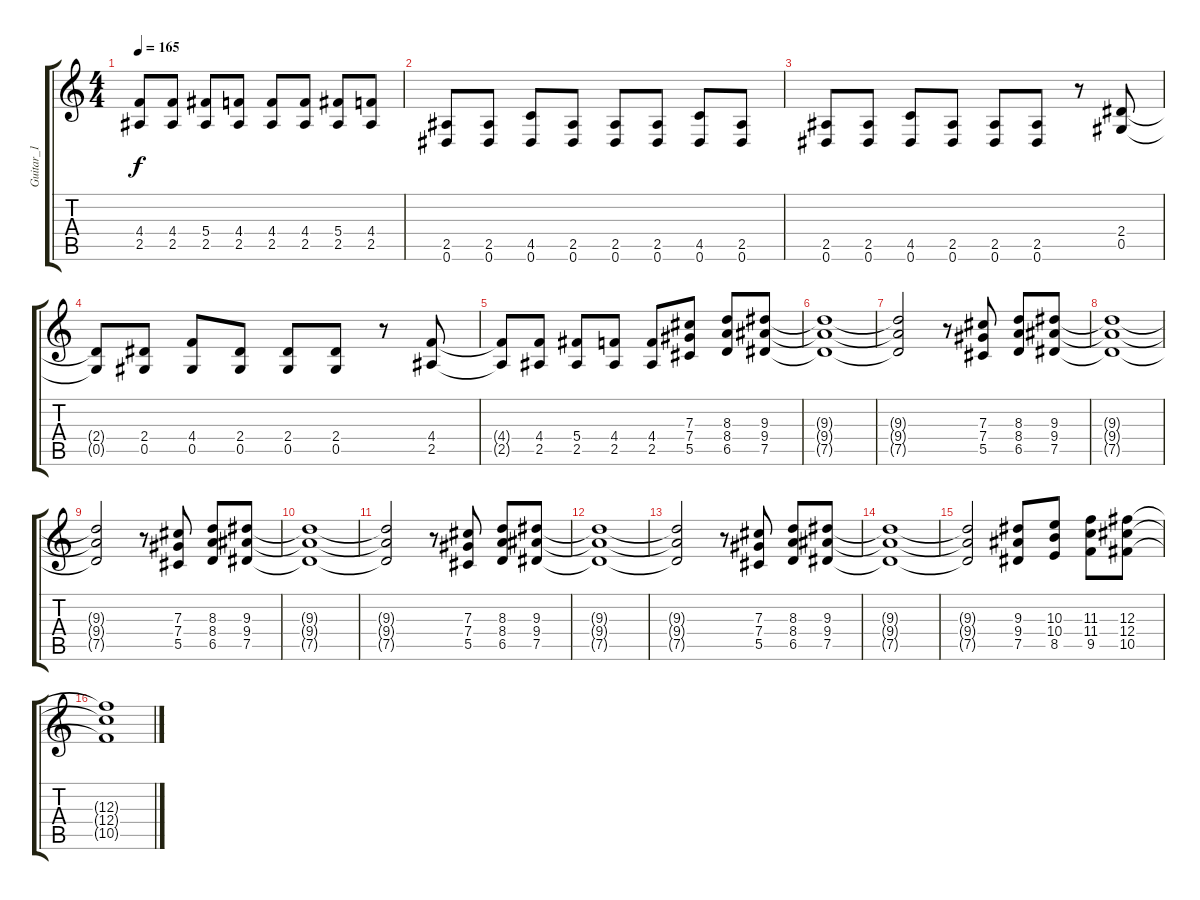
\track ("Guitar_1" "Guitar_1") {instrument distortionguitar}
\staff {score tabs}
\tuning (Eb4 Bb3 Gb3 Db3 Ab2 Eb2) {hide}
\ts (4 4)
\tempo 165
\clef g2
\ks c
(4.4{t} 2.5{t}).8{dy f} (4.4 2.5).8 (5.4 2.5).8 (4.4 2.5).8 (4.4 2.5).8 (4.4 2.5).8 (5.4 2.5).8 (4.4 2.5).8 |
(2.5 0.6).8 (2.5 0.6).8 (4.5 0.6).8 (2.5 0.6).8 (2.5 0.6).8 (2.5 0.6).8 (4.5 0.6).8 (2.5 0.6).8 |
(2.5 0.6).8 (2.5 0.6).8 (4.5 0.6).8 (2.5 0.6).8 (2.5 0.6).8 (2.5 0.6).8 r.8 (2.4 0.5).8 |
(2.4{t} 0.5{t}).8 (2.4 0.5).8 (4.4 0.5).8 (2.4 0.5).8 (2.4 0.5).8 (2.4 0.5).8 r.8 (4.4 2.5).8 |
(4.4{t} 2.5{t}).8 (4.4 2.5).8 (5.4 2.5).8 (4.4 2.5).8 (4.4 2.5).8 (7.3 7.4 5.5).8 (8.3 8.4 6.5).8 (9.3 9.4 7.5).8 |
(9.3{t} 9.4{t} 7.5{t}).1 |
(9.3{t} 9.4{t} 7.5{t}).2 r.8 (7.3 7.4 5.5).8 (8.3 8.4 6.5).8 (9.3 9.4 7.5).8 |
(9.3{t} 9.4{t} 7.5{t}).1 |
(9.3{t} 9.4{t} 7.5{t}).2 r.8 (7.3 7.4 5.5).8 (8.3 8.4 6.5).8 (9.3 9.4 7.5).8 |
(9.3{t} 9.4{t} 7.5{t}).1 |
(9.3{t} 9.4{t} 7.5{t}).2 r.8 (7.3 7.4 5.5).8 (8.3 8.4 6.5).8 (9.3 9.4 7.5).8 |
(9.3{t} 9.4{t} 7.5{t}).1 |
(9.3{t} 9.4{t} 7.5{t}).2 r.8 (7.3 7.4 5.5).8 (8.3 8.4 6.5).8 (9.3 9.4 7.5).8 |
(9.3{t} 9.4{t} 7.5{t}).1 |
(9.3{t} 9.4{t} 7.5{t}).2 (9.3 9.4 7.5).8 (10.3 10.4 8.5).8 (11.3 11.4 9.5).8 (12.3 12.4 10.5).8 |
(12.3{t} 12.4{t} 10.5{t}).1
